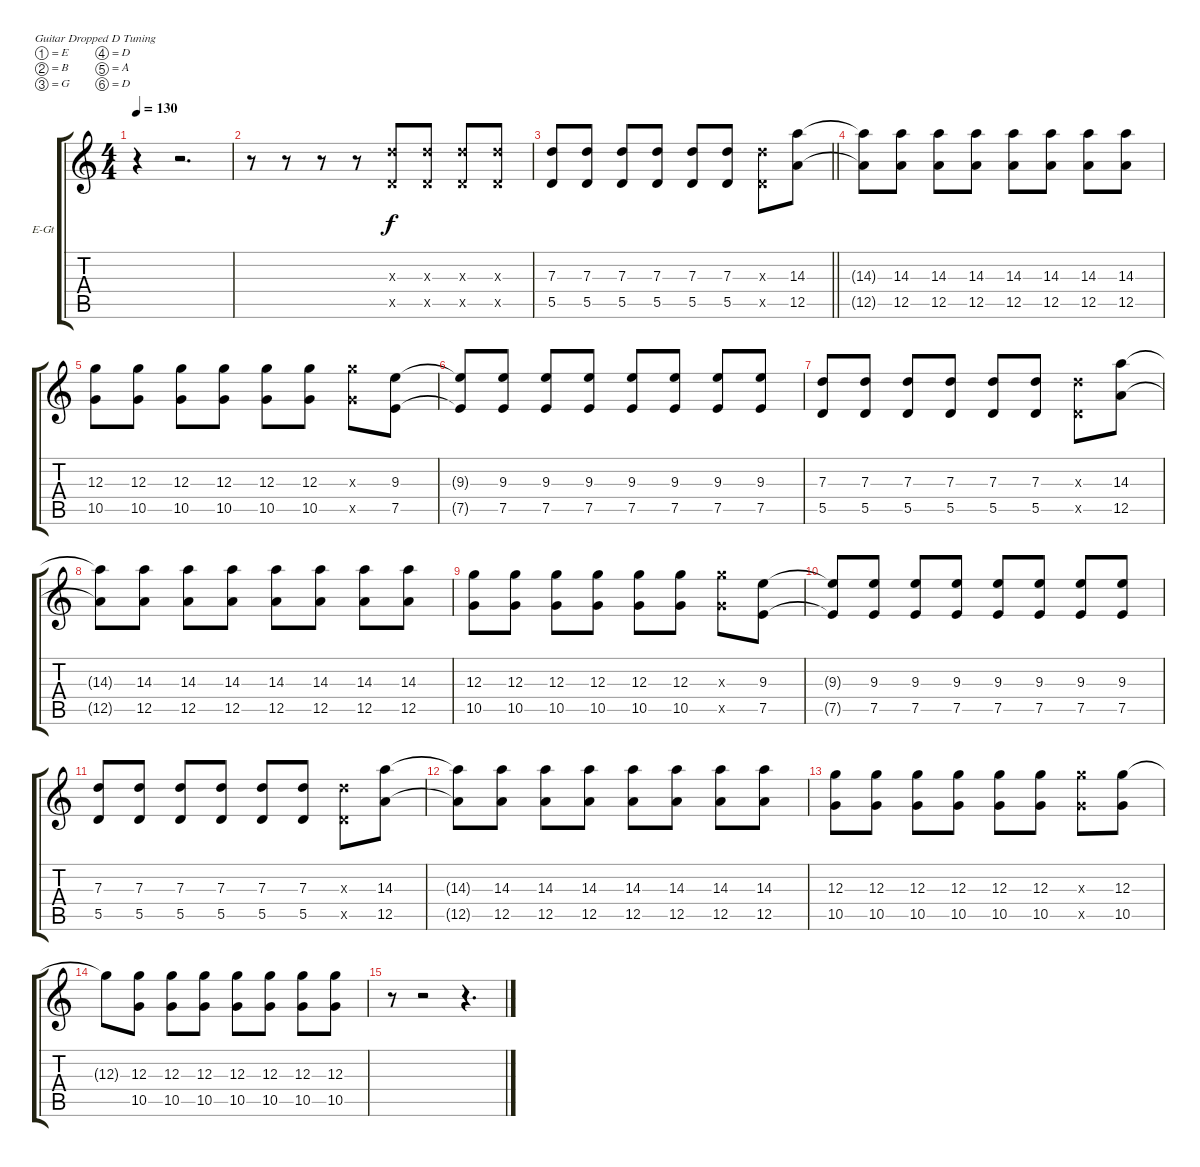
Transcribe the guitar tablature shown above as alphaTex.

\bracketExtendMode groupsimilarinstruments
\firstSystemTrackNameOrientation horizontal
\otherSystemsTrackNameOrientation horizontal
\track ("Electric Guitar" "E-Gt") {instrument distortionguitar}
\staff {score tabs}
\tuning (E4 B3 G3 D3 A2 D2)
\ts (4 4)
\tempo 130
\clef g2
\scale
0.333333
\ks c
r.4{dy ff} r.2{d} |
\scale
0.333333 r.8 r.8 r.8 r.8 (7.3{x} 5.5{x}).8{dy f} (7.3{x} 5.5{x}).8 (7.3{x} 5.5{x}).8 (7.3{x} 5.5{x}).8 |
\scale
0.333333
\barLineRight lightlight
(7.3 5.5).8 (7.3 5.5).8 (7.3 5.5).8 (7.3 5.5).8 (7.3 5.5).8 (7.3 5.5).8 (7.3{x} 5.5{x}).8 (14.3 12.5).8 |
\scale
0.333333 (14.3{t} 12.5{t}).8 (14.3 12.5).8 (14.3 12.5).8 (14.3 12.5).8 (14.3 12.5).8 (14.3 12.5).8 (14.3 12.5).8 (14.3 12.5).8 |
\scale
0.333333 (12.3 10.5).8 (12.3 10.5).8 (12.3 10.5).8 (12.3 10.5).8 (12.3 10.5).8 (12.3 10.5).8 (12.3{x} 10.5{x}).8 (9.3 7.5).8 |
\scale
0.333333 (9.3{t} 7.5{t}).8 (9.3 7.5).8 (9.3 7.5).8 (9.3 7.5).8 (9.3 7.5).8 (9.3 7.5).8 (9.3 7.5).8 (9.3 7.5).8 |
\scale
0.333333 (7.3 5.5).8 (7.3 5.5).8 (7.3 5.5).8 (7.3 5.5).8 (7.3 5.5).8 (7.3 5.5).8 (7.3{x} 5.5{x}).8 (14.3 12.5).8 |
\scale
0.333333 (14.3{t} 12.5{t}).8 (14.3 12.5).8 (14.3 12.5).8 (14.3 12.5).8 (14.3 12.5).8 (14.3 12.5).8 (14.3 12.5).8 (14.3 12.5).8 |
\scale
0.333333 (12.3 10.5).8 (12.3 10.5).8 (12.3 10.5).8 (12.3 10.5).8 (12.3 10.5).8 (12.3 10.5).8 (12.3{x} 10.5{x}).8 (9.3 7.5).8 |
\scale
0.333333 (9.3{t} 7.5{t}).8 (9.3 7.5).8 (9.3 7.5).8 (9.3 7.5).8 (9.3 7.5).8 (9.3 7.5).8 (9.3 7.5).8 (9.3 7.5).8 |
\scale
0.333333 (7.3 5.5).8 (7.3 5.5).8 (7.3 5.5).8 (7.3 5.5).8 (7.3 5.5).8 (7.3 5.5).8 (7.3{x} 5.5{x}).8 (14.3 12.5).8 |
\scale
0.333333 (14.3{t} 12.5{t}).8 (14.3 12.5).8 (14.3 12.5).8 (14.3 12.5).8 (14.3 12.5).8 (14.3 12.5).8 (14.3 12.5).8 (14.3 12.5).8 |
\scale
0.333333 (12.3 10.5).8 (12.3 10.5).8 (12.3 10.5).8 (12.3 10.5).8 (12.3 10.5).8 (12.3 10.5).8 (12.3{x} 10.5{x}).8 (12.3 10.5).8 |
\scale
0.333333 12.3{t}.8 (12.3 10.5).8 (12.3 10.5).8 (12.3 10.5).8 (12.3 10.5).8 (12.3 10.5).8 (12.3 10.5).8 (12.3 10.5).8 |
r.8 r.2 r.4{d}
